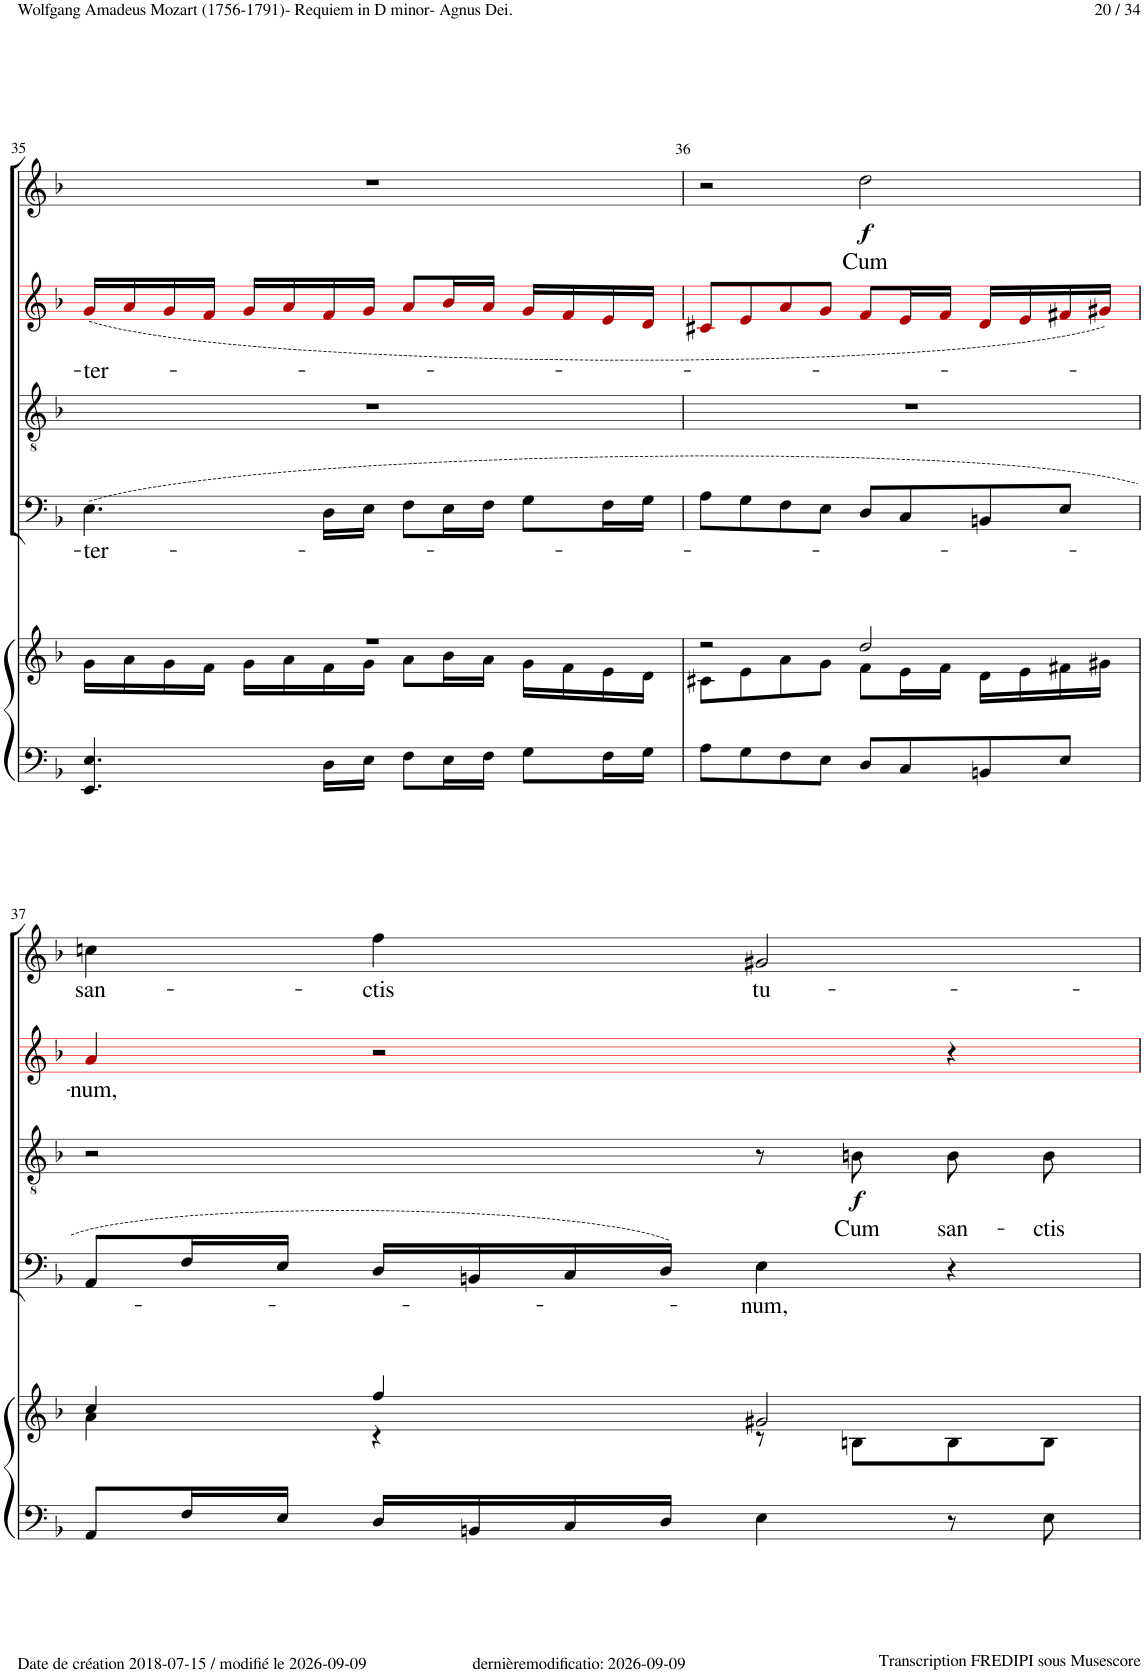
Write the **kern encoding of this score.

**kern	**kern	**kern	**text	**kern	**text	**dynam	**kern	**text	**kern	**text	**dynam
*part5	*part5	*part4	*part4	*part3	*part3	*part3	*part2	*part2	*part1	*part1	*part1
*staff6	*staff5	*staff4	*staff4	*staff3	*staff3	*staff3	*staff2	*staff2	*staff1	*staff1	*staff1
*I"Piano	*	*I"Bass	*	*I"Tenor	*	*	*I"Alto	*	*I"Soprano	*	*
*I'Pno	*	*	*	*	*	*	*	*	*	*	*
!!LO:PB:g=z
*clefF4	*clefG2	*clefF4	*	*clefGv2	*	*	*clefG2	*	*clefG2	*	*
*	*	*	*	*	*	*	*ITrd1c2	*	*	*	*
*k[b-]	*k[b-]	*k[b-]	*	*k[b-]	*	*	*k[b-]	*	*k[b-]	*	*
*M4/4	*M4/4	*M4/4	*	*M4/4	*	*	*M4/4	*	*M4/4	*	*
*met(c)	*met(c)	*met(c)	*	*met(c)	*	*	*met(c)	*	*met(c)	*	*
=35	=35	=35	=35	=35	=35	=35	=35	=35	=35	=35	=35
*	*^	*	*	*	*	*	*	*	*	*	*
!	!	!	!	!LO:LY:b	!	!	!	!	!LO:LY:b	!	!	!
4.EE/ 4.E/	1r	16g\LL	(4.E!\	-ter-	1r	.	.	(16g!i/LL	-ter-	1r	.	.
.	.	16a\	.	.	.	.	.	16a!i/	.	.	.	.
.	.	16g\	.	.	.	.	.	16g!i/	.	.	.	.
.	.	16f\JJ	.	.	.	.	.	16f!i/JJ	.	.	.	.
.	.	16g\LL	.	.	.	.	.	16g!i/LL	.	.	.	.
.	.	16a\	.	.	.	.	.	16a!i/	.	.	.	.
16D\LL	.	16f\	16D!\LL	.	.	.	.	16f!i/	.	.	.	.
16E\JJ	.	16g\JJ	16E!\JJ	.	.	.	.	16g!i/JJ	.	.	.	.
8F\L	.	8a\L	8F!\L	.	.	.	.	8a!i/L	.	.	.	.
16E\L	.	16b-\L	16E!\L	.	.	.	.	16b-!i/L	.	.	.	.
16F\JJ	.	16a\JJ	16F!\JJ	.	.	.	.	16a!i/JJ	.	.	.	.
8G\L	.	16g\LL	8G!\L	.	.	.	.	16g!i/LL	.	.	.	.
.	.	16f\	.	.	.	.	.	16f!i/	.	.	.	.
16F\L	.	16e\	16F!\L	.	.	.	.	16e!i/	.	.	.	.
16G\JJ	.	16d\JJ	16G!\JJ	.	.	.	.	16d!i/JJ	.	.	.	.
=36	=36	=36	=36	=36	=36	=36	=36	=36	=36	=36	=36	=36
8A\L	2r	8c#X\L	8A!\L	.	1r	.	.	8c#X!i/L	.	2r	.	.
8G\	.	8e\	8G!\	.	.	.	.	8e!i/	.	.	.	.
8F\	.	8a\	8F!\	.	.	.	.	8a!i/	.	.	.	.
8E\J	.	8g\J	8E!\J	.	.	.	.	8g!i/J	.	.	.	.
!	!	!	!	!	!	!	!	!	!	!	!LO:LY:b	!LO:DY:b
8D/L	2dd/	8f\L	8D!/L	.	.	.	.	8f!i/L	.	2dd!\	Cum	f
8C/	.	16e\L	8C!/	.	.	.	.	16e!i/L	.	.	.	.
.	.	16f\JJ	.	.	.	.	.	16f!i/JJ	.	.	.	.
8BBn/	.	16d\LL	8BBn!/	.	.	.	.	16d!i/LL	.	.	.	.
.	.	16e\	.	.	.	.	.	16e!i/	.	.	.	.
8E/J	.	16f#X\	8E!/J	.	.	.	.	16f#X!i/	.	.	.	.
.	.	16g#X\JJ	.	.	.	.	.	16g#X!i/JJ)	.	.	.	.
!!LO:LB:g=z
=37	=37	=37	=37	=37	=37	=37	=37	=37	=37	=37	=37	=37
!	!	!	!	!	!	!	!	!	!LO:LY:b	!	!LO:LY:b	!
8AA/L	4cc/	4a\	8AA!/L	.	2r	.	.	4a!i/	-num,	4ccn!\	san-	.
16F/L	.	.	16F!/L	.	.	.	.	.	.	.	.	.
16E/JJ	.	.	16E!/JJ	.	.	.	.	.	.	.	.	.
!	!	!	!	!	!	!	!	!	!	!	!LO:LY:b	!
16D/LL	4ff/	4r	16D!/LL	.	.	.	.	2r	.	4ff!\	-ctis	.
16BBn/	.	.	16BBn!/	.	.	.	.	.	.	.	.	.
16C/	.	.	16C!/	.	.	.	.	.	.	.	.	.
16D/JJ	.	.	16D!/JJ)	.	.	.	.	.	.	.	.	.
!	!	!	!	!LO:LY:b	!	!	!	!	!	!	!LO:LY:b	!
4E\	2g#X/	8r	4E!\	-num,	8r	.	.	.	.	2g#X!/	tu-	.
!	!	!	!	!	!	!LO:LY:b	!LO:DY:b	!	!	!	!	!
.	.	8Bn\L	.	.	8Bn!\	Cum	f	.	.	.	.	.
!	!	!	!	!	!	!LO:LY:b	!	!	!	!	!	!
8r	.	8B\	4r	.	8B!\L	san-	.	4r	.	.	.	.
!	!	!	!	!	!	!LO:LY:b	!	!	!	!	!	!
8E\	.	8B\J	.	.	8B!\J	-ctis	.	.	.	.	.	.
*	*v	*v	*	*	*	*	*	*	*	*	*	*
=	=	=	=	=	=	=	=	=	=	=	=
*-	*-	*-	*-	*-	*-	*-	*-	*-	*-	*-	*-
